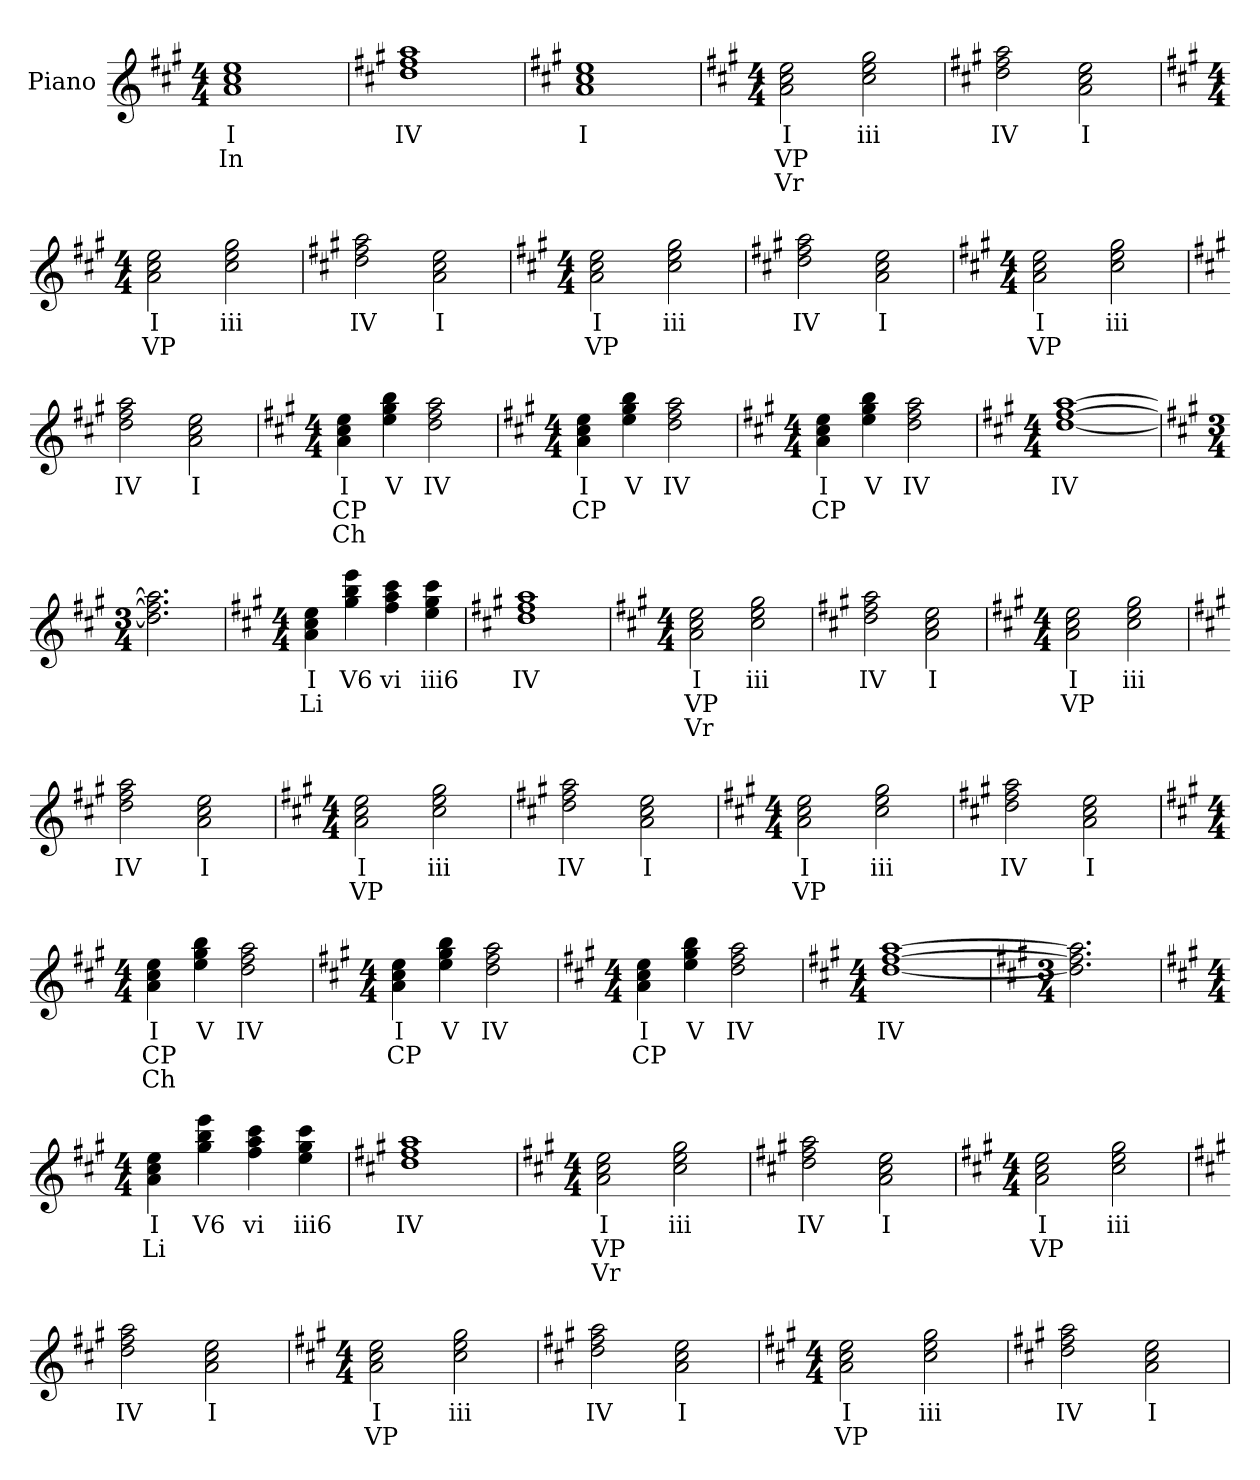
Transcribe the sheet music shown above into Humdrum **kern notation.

**kern	**text	**text	**text
*part1	*part1	*part1	*part1
*staff1	*staff1	*staff1	*staff1
*I"Piano	*	*	*
*I'Pno	*	*	*
*k[f#c#g#]	*	*	*
*A:	*	*	*
*M4/4	*	*	*
=	=	=	=
1a 1cc# 1ee	I	In	.
=	=	=	=
*k[f#c#g#]	*	*	*
*A:	*	*	*
1dd 1ff# 1aa	IV	.	.
=	=	=	=
*k[f#c#g#]	*	*	*
*A:	*	*	*
1a 1cc# 1ee	I	.	.
=	=	=	=
*k[f#c#g#]	*	*	*
*A:	*	*	*
*M4/4	*	*	*
2a 2cc# 2ee	I	VP	Vr
2cc# 2ee 2gg#	iii	.	.
=	=	=	=
*k[f#c#g#]	*	*	*
*A:	*	*	*
2dd 2ff# 2aa	IV	.	.
2a 2cc# 2ee	I	.	.
=	=	=	=
*k[f#c#g#]	*	*	*
*A:	*	*	*
*M4/4	*	*	*
2a 2cc# 2ee	I	VP	.
2cc# 2ee 2gg#	iii	.	.
=	=	=	=
*k[f#c#g#]	*	*	*
*A:	*	*	*
2dd 2ff# 2aa	IV	.	.
2a 2cc# 2ee	I	.	.
=	=	=	=
*k[f#c#g#]	*	*	*
*A:	*	*	*
*M4/4	*	*	*
2a 2cc# 2ee	I	VP	.
2cc# 2ee 2gg#	iii	.	.
=	=	=	=
*k[f#c#g#]	*	*	*
*A:	*	*	*
2dd 2ff# 2aa	IV	.	.
2a 2cc# 2ee	I	.	.
=	=	=	=
*k[f#c#g#]	*	*	*
*A:	*	*	*
*M4/4	*	*	*
2a 2cc# 2ee	I	VP	.
2cc# 2ee 2gg#	iii	.	.
=	=	=	=
*k[f#c#g#]	*	*	*
*A:	*	*	*
2dd 2ff# 2aa	IV	.	.
2a 2cc# 2ee	I	.	.
=	=	=	=
*k[f#c#g#]	*	*	*
*A:	*	*	*
*M4/4	*	*	*
4a 4cc# 4ee	I	CP	Ch
4ee 4gg# 4bb	V	.	.
2dd 2ff# 2aa	IV	.	.
=	=	=	=
*k[f#c#g#]	*	*	*
*A:	*	*	*
*M4/4	*	*	*
4a 4cc# 4ee	I	CP	.
4ee 4gg# 4bb	V	.	.
2dd 2ff# 2aa	IV	.	.
=	=	=	=
*k[f#c#g#]	*	*	*
*A:	*	*	*
*M4/4	*	*	*
4a 4cc# 4ee	I	CP	.
4ee 4gg# 4bb	V	.	.
2dd 2ff# 2aa	IV	.	.
=	=	=	=
*k[f#c#g#]	*	*	*
*A:	*	*	*
*M4/4	*	*	*
[1dd [1ff# [1aa	IV	.	.
=	=	=	=
*k[f#c#g#]	*	*	*
*A:	*	*	*
*M3/4	*	*	*
2.dd] 2.ff#] 2.aa]	.	.	.
=	=	=	=
*k[f#c#g#]	*	*	*
*A:	*	*	*
*M4/4	*	*	*
4a 4cc# 4ee	I	Li	.
4gg# 4bb 4eee	V6	.	.
4ff# 4aa 4ccc#	vi	.	.
4ee 4gg# 4ccc#	iii6	.	.
=	=	=	=
*k[f#c#g#]	*	*	*
*A:	*	*	*
1dd 1ff# 1aa	IV	.	.
=	=	=	=
*k[f#c#g#]	*	*	*
*A:	*	*	*
*M4/4	*	*	*
2a 2cc# 2ee	I	VP	Vr
2cc# 2ee 2gg#	iii	.	.
=	=	=	=
*k[f#c#g#]	*	*	*
*A:	*	*	*
2dd 2ff# 2aa	IV	.	.
2a 2cc# 2ee	I	.	.
=	=	=	=
*k[f#c#g#]	*	*	*
*A:	*	*	*
*M4/4	*	*	*
2a 2cc# 2ee	I	VP	.
2cc# 2ee 2gg#	iii	.	.
=	=	=	=
*k[f#c#g#]	*	*	*
*A:	*	*	*
2dd 2ff# 2aa	IV	.	.
2a 2cc# 2ee	I	.	.
=	=	=	=
*k[f#c#g#]	*	*	*
*A:	*	*	*
*M4/4	*	*	*
2a 2cc# 2ee	I	VP	.
2cc# 2ee 2gg#	iii	.	.
=	=	=	=
*k[f#c#g#]	*	*	*
*A:	*	*	*
2dd 2ff# 2aa	IV	.	.
2a 2cc# 2ee	I	.	.
=	=	=	=
*k[f#c#g#]	*	*	*
*A:	*	*	*
*M4/4	*	*	*
2a 2cc# 2ee	I	VP	.
2cc# 2ee 2gg#	iii	.	.
=	=	=	=
*k[f#c#g#]	*	*	*
*A:	*	*	*
2dd 2ff# 2aa	IV	.	.
2a 2cc# 2ee	I	.	.
=	=	=	=
*k[f#c#g#]	*	*	*
*A:	*	*	*
*M4/4	*	*	*
4a 4cc# 4ee	I	CP	Ch
4ee 4gg# 4bb	V	.	.
2dd 2ff# 2aa	IV	.	.
=	=	=	=
*k[f#c#g#]	*	*	*
*A:	*	*	*
*M4/4	*	*	*
4a 4cc# 4ee	I	CP	.
4ee 4gg# 4bb	V	.	.
2dd 2ff# 2aa	IV	.	.
=	=	=	=
*k[f#c#g#]	*	*	*
*A:	*	*	*
*M4/4	*	*	*
4a 4cc# 4ee	I	CP	.
4ee 4gg# 4bb	V	.	.
2dd 2ff# 2aa	IV	.	.
=	=	=	=
*k[f#c#g#]	*	*	*
*A:	*	*	*
*M4/4	*	*	*
[1dd [1ff# [1aa	IV	.	.
=	=	=	=
*k[f#c#g#]	*	*	*
*A:	*	*	*
*M3/4	*	*	*
2.dd] 2.ff#] 2.aa]	.	.	.
=	=	=	=
*k[f#c#g#]	*	*	*
*A:	*	*	*
*M4/4	*	*	*
4a 4cc# 4ee	I	Li	.
4gg# 4bb 4eee	V6	.	.
4ff# 4aa 4ccc#	vi	.	.
4ee 4gg# 4ccc#	iii6	.	.
=	=	=	=
*k[f#c#g#]	*	*	*
*A:	*	*	*
1dd 1ff# 1aa	IV	.	.
=	=	=	=
*k[f#c#g#]	*	*	*
*A:	*	*	*
*M4/4	*	*	*
2a 2cc# 2ee	I	VP	Vr
2cc# 2ee 2gg#	iii	.	.
=	=	=	=
*k[f#c#g#]	*	*	*
*A:	*	*	*
2dd 2ff# 2aa	IV	.	.
2a 2cc# 2ee	I	.	.
=	=	=	=
*k[f#c#g#]	*	*	*
*A:	*	*	*
*M4/4	*	*	*
2a 2cc# 2ee	I	VP	.
2cc# 2ee 2gg#	iii	.	.
=	=	=	=
*k[f#c#g#]	*	*	*
*A:	*	*	*
2dd 2ff# 2aa	IV	.	.
2a 2cc# 2ee	I	.	.
=	=	=	=
*k[f#c#g#]	*	*	*
*A:	*	*	*
*M4/4	*	*	*
2a 2cc# 2ee	I	VP	.
2cc# 2ee 2gg#	iii	.	.
=	=	=	=
*k[f#c#g#]	*	*	*
*A:	*	*	*
2dd 2ff# 2aa	IV	.	.
2a 2cc# 2ee	I	.	.
=	=	=	=
*k[f#c#g#]	*	*	*
*A:	*	*	*
*M4/4	*	*	*
2a 2cc# 2ee	I	VP	.
2cc# 2ee 2gg#	iii	.	.
=	=	=	=
*k[f#c#g#]	*	*	*
*A:	*	*	*
2dd 2ff# 2aa	IV	.	.
2a 2cc# 2ee	I	.	.
=	=	=	=
*-	*-	*-	*-
